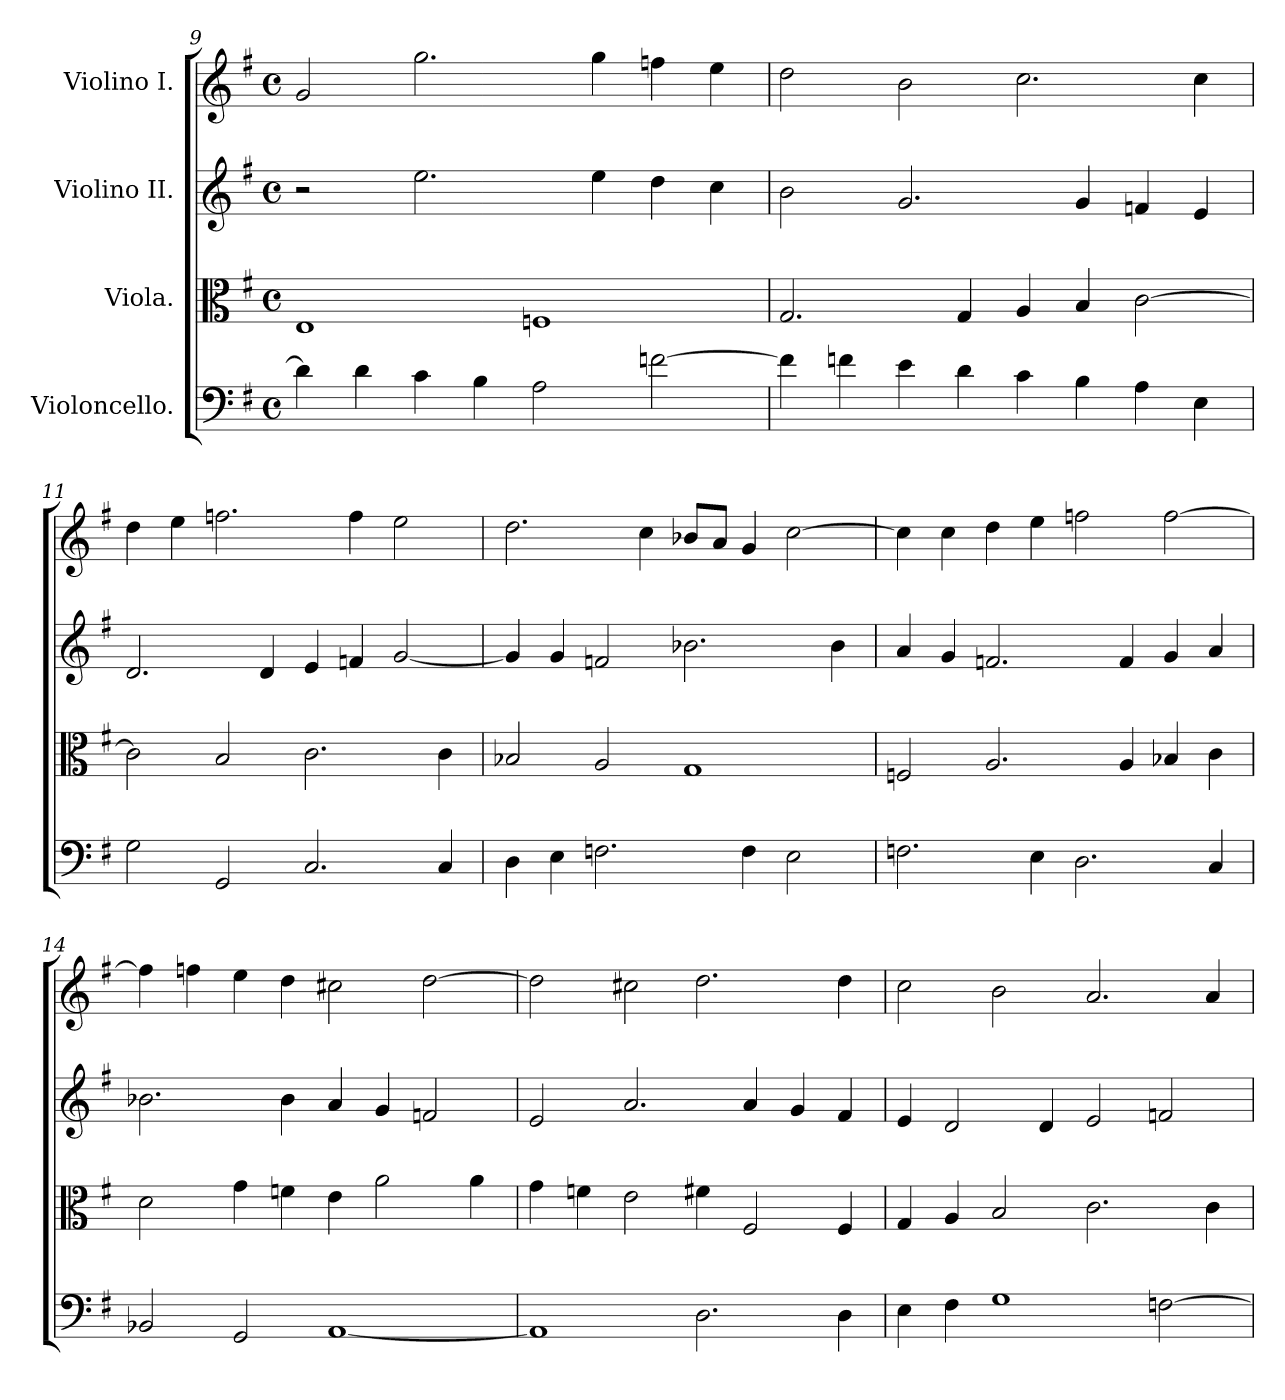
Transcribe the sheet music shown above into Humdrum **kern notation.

**kern	**kern	**kern	**kern
*part4	*part3	*part2	*part1
*staff4	*staff3	*staff2	*staff1
*I"Violoncello.	*I"Viola.	*I"Violino II.	*I"Violino I.
*clefF4	*clefC3	*clefG2	*clefG2
*k[f#]	*k[f#]	*k[f#]	*k[f#]
*G:	*G:	*G:	*G:
*M4/4	*M4/4	*M4/4	*M4/4
*met(c)	*met(c)	*met(c)	*met(c)
=9	=9	=9	=9
4d\]	1E	2r	2g/
4d\	.	.	.
4c\	.	2.ee\	2.gg\
4B\	.	.	.
2A\	1Fn	.	.
.	.	4ee\	4gg\
[2fn\	.	4dd\	4ffn\
.	.	4cc\	4ee\
=10	=10	=10	=10
4f\]	2.G/	2b\	2dd\
4f\	.	.	.
4e\	.	2.g/	2b\
4d\	4G/	.	.
4c\	4A/	.	2.cc\
4B\	4B/	4g/	.
4A\	[2c\	4fn/	.
4E\	.	4e/	4cc\
=11	=11	=11	=11
2G\	2c\]	2.d/	4dd\
.	.	.	4ee\
2GG/	2B/	.	2.ffn\
.	.	4d/	.
2.C/	2.c\	4e/	.
.	.	4fn/	4ff\
.	.	[2g/	2ee\
4C/	4c\	.	.
!!LO:PB:g=z
=12	=12	=12	=12
4D\	2B-X/	4g/]	2.dd\
4E\	.	4g/	.
2.Fn\	2A/	2fn/	.
.	.	.	4cc\
.	1G	2.b-X\	8b-X/L
.	.	.	8a/J
4F\	.	.	4g/
2E\	.	.	[2cc\
.	.	4b-\	.
=13	=13	=13	=13
2.Fn\	2Fn/	4a/	4cc\]
.	.	4g/	4cc\
.	2.A/	2.fn/	4dd\
4E\	.	.	4ee\
2.D\	.	.	2ffn\
.	4A/	4f/	.
.	4B-X/	4g/	[2ff\
4C/	4c\	4a/	.
=14	=14	=14	=14
2BB-X/	2d\	2.b-X\	4ff\]
.	.	.	4ff\
2GG/	4g\	.	4ee\
.	4fn\	4b-\	4dd\
[1AA	4e\	4a/	2cc#X\
.	2a\	4g/	.
.	.	2fn/	[2dd\
.	4a\	.	.
=15	=15	=15	=15
1AA]	4g\	2e/	2dd\]
.	4fn\	.	.
.	2e\	2.a/	2cc#X\
2.D\	4f#X\	.	2.dd\
.	2F#/	4a/	.
.	.	4g/	.
4D\	4F#/	4f#/	4dd\
=16	=16	=16	=16
4E\	4G/	4e/	2cc\
4F#\	4A/	2d/	.
1G	2B/	.	2b\
.	.	4d/	.
.	2.c\	2e/	2.a/
[2Fn\	.	2fn/	.
.	4c\	.	4a/
=	=	=	=
*-	*-	*-	*-
